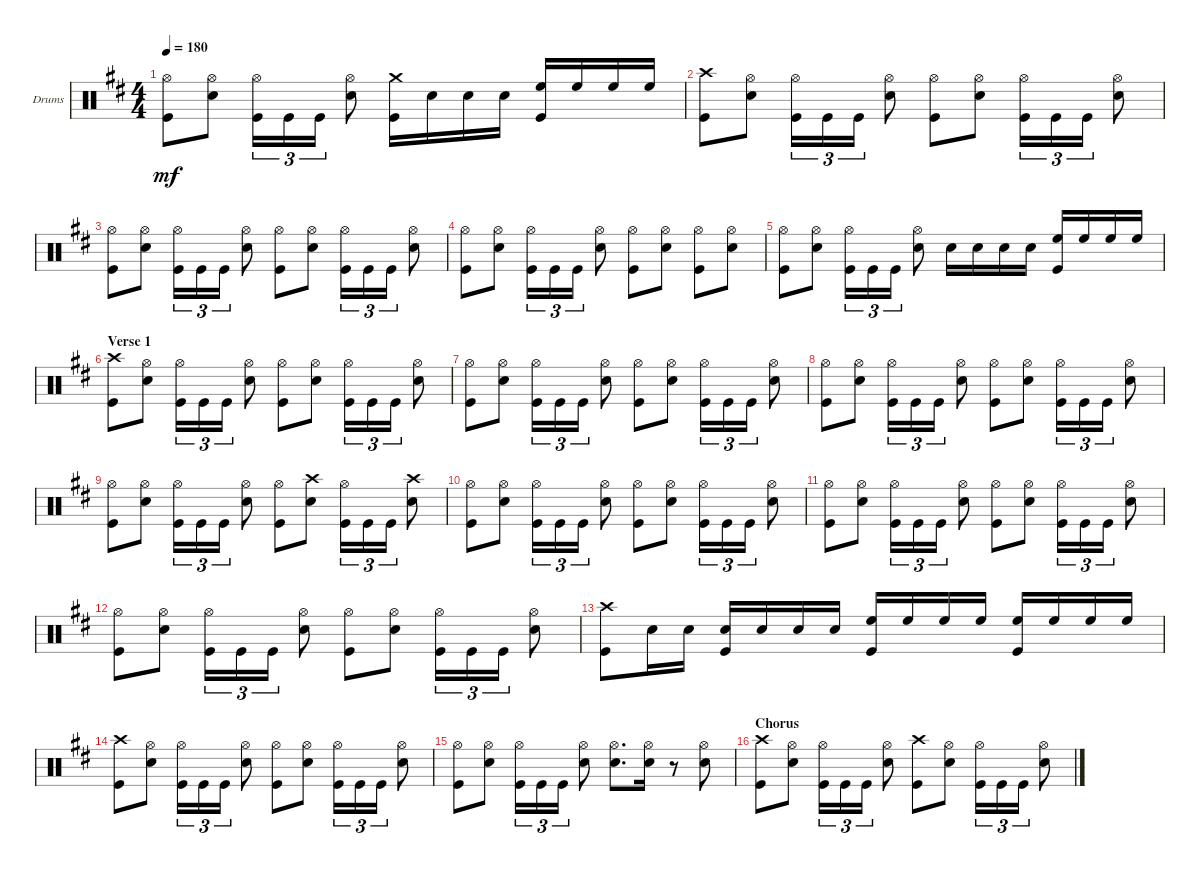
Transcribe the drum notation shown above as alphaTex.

\defaultSystemsLayout 4
\bracketExtendMode groupsimilarinstruments
\firstSystemTrackNameOrientation horizontal
\otherSystemsTrackNameOrientation horizontal
\track ("Lars Urich (Drums)" "Drums") {instrument percussion}
\staff {score}
\articulation defaults
\ts (4 4)
\tempo 180
\clef neutral
\ks d
("Hi-Hat (open)" "Kick (hit)").8{dy mf} ("Snare (hit) 2" "Hi-Hat (open)").8 ("Hi-Hat (open)" "Kick (hit)").16{tu (3 2)} "Kick (hit)".16{tu (3 2)} "Kick (hit)".16{tu (3 2)} ("Snare (hit) 2" "Hi-Hat (open)").8 ("Kick (hit)" "Crash medium (hit)").16 "Snare (hit) 2".16 "Snare (hit) 2".16 "Snare (hit) 2".16 ("High Floor Tom (hit)" "Kick (hit)").16 "High Floor Tom (hit)".16 "High Floor Tom (hit)".16 "High Floor Tom (hit)".16 |
("Kick (hit)" "Crash high (hit)").8 ("Snare (hit) 2" "Hi-Hat (open)").8 ("Hi-Hat (open)" "Kick (hit)").16{tu (3 2)} "Kick (hit)".16{tu (3 2)} "Kick (hit)".16{tu (3 2)} ("Snare (hit) 2" "Hi-Hat (open)").8 ("Hi-Hat (open)" "Kick (hit)").8 ("Snare (hit) 2" "Hi-Hat (open)").8 ("Hi-Hat (open)" "Kick (hit)").16{tu (3 2)} "Kick (hit)".16{tu (3 2)} "Kick (hit)".16{tu (3 2)} ("Snare (hit) 2" "Hi-Hat (open)").8 |
("Hi-Hat (open)" "Kick (hit)").8 ("Snare (hit) 2" "Hi-Hat (open)").8 ("Hi-Hat (open)" "Kick (hit)").16{tu (3 2)} "Kick (hit)".16{tu (3 2)} "Kick (hit)".16{tu (3 2)} ("Snare (hit) 2" "Hi-Hat (open)").8 ("Hi-Hat (open)" "Kick (hit)").8 ("Snare (hit) 2" "Hi-Hat (open)").8 ("Hi-Hat (open)" "Kick (hit)").16{tu (3 2)} "Kick (hit)".16{tu (3 2)} "Kick (hit)".16{tu (3 2)} ("Snare (hit) 2" "Hi-Hat (open)").8 |
("Hi-Hat (open)" "Kick (hit)").8 ("Snare (hit) 2" "Hi-Hat (open)").8 ("Hi-Hat (open)" "Kick (hit)").16{tu (3 2)} "Kick (hit)".16{tu (3 2)} "Kick (hit)".16{tu (3 2)} ("Snare (hit) 2" "Hi-Hat (open)").8 ("Kick (hit)" "Hi-Hat (open)").8 ("Hi-Hat (open)" "Snare (hit) 2").8 ("Hi-Hat (open)" "Kick (hit)").8 ("Hi-Hat (open)" "Snare (hit) 2").8 |
("Hi-Hat (open)" "Kick (hit)").8 ("Snare (hit) 2" "Hi-Hat (open)").8 ("Hi-Hat (open)" "Kick (hit)").16{tu (3 2)} "Kick (hit)".16{tu (3 2)} "Kick (hit)".16{tu (3 2)} ("Snare (hit) 2" "Hi-Hat (open)").8 "Snare (hit) 2".16 "Snare (hit) 2".16 "Snare (hit) 2".16 "Snare (hit) 2".16 ("High Floor Tom (hit)" "Kick (hit)").16 "High Floor Tom (hit)".16 "High Floor Tom (hit)".16 "High Floor Tom (hit)".16 |
\section ("" "Verse 1")
("Kick (hit)" "Crash high (hit)").8 ("Snare (hit) 2" "Hi-Hat (open)").8 ("Hi-Hat (open)" "Kick (hit)").16{tu (3 2)} "Kick (hit)".16{tu (3 2)} "Kick (hit)".16{tu (3 2)} ("Snare (hit) 2" "Hi-Hat (open)").8 ("Hi-Hat (open)" "Kick (hit)").8 ("Snare (hit) 2" "Hi-Hat (open)").8 ("Hi-Hat (open)" "Kick (hit)").16{tu (3 2)} "Kick (hit)".16{tu (3 2)} "Kick (hit)".16{tu (3 2)} ("Snare (hit) 2" "Hi-Hat (open)").8 |
("Hi-Hat (open)" "Kick (hit)").8 ("Snare (hit) 2" "Hi-Hat (open)").8 ("Hi-Hat (open)" "Kick (hit)").16{tu (3 2)} "Kick (hit)".16{tu (3 2)} "Kick (hit)".16{tu (3 2)} ("Snare (hit) 2" "Hi-Hat (open)").8 ("Hi-Hat (open)" "Kick (hit)").8 ("Snare (hit) 2" "Hi-Hat (open)").8 ("Hi-Hat (open)" "Kick (hit)").16{tu (3 2)} "Kick (hit)".16{tu (3 2)} "Kick (hit)".16{tu (3 2)} ("Snare (hit) 2" "Hi-Hat (open)").8 |
("Hi-Hat (open)" "Kick (hit)").8 ("Snare (hit) 2" "Hi-Hat (open)").8 ("Hi-Hat (open)" "Kick (hit)").16{tu (3 2)} "Kick (hit)".16{tu (3 2)} "Kick (hit)".16{tu (3 2)} ("Snare (hit) 2" "Hi-Hat (open)").8 ("Hi-Hat (open)" "Kick (hit)").8 ("Snare (hit) 2" "Hi-Hat (open)").8 ("Hi-Hat (open)" "Kick (hit)").16{tu (3 2)} "Kick (hit)".16{tu (3 2)} "Kick (hit)".16{tu (3 2)} ("Snare (hit) 2" "Hi-Hat (open)").8 |
("Hi-Hat (open)" "Kick (hit)").8 ("Snare (hit) 2" "Hi-Hat (open)").8 ("Hi-Hat (open)" "Kick (hit)").16{tu (3 2)} "Kick (hit)".16{tu (3 2)} "Kick (hit)".16{tu (3 2)} ("Snare (hit) 2" "Hi-Hat (open)").8 ("Hi-Hat (open)" "Kick (hit)").8 ("Snare (hit) 2" "Crash high (hit)").8 ("Hi-Hat (open)" "Kick (hit)").16{tu (3 2)} "Kick (hit)".16{tu (3 2)} "Kick (hit)".16{tu (3 2)} ("Snare (hit) 2" "Crash high (hit)").8 |
("Hi-Hat (open)" "Kick (hit)").8 ("Snare (hit) 2" "Hi-Hat (open)").8 ("Hi-Hat (open)" "Kick (hit)").16{tu (3 2)} "Kick (hit)".16{tu (3 2)} "Kick (hit)".16{tu (3 2)} ("Snare (hit) 2" "Hi-Hat (open)").8 ("Hi-Hat (open)" "Kick (hit)").8 ("Snare (hit) 2" "Hi-Hat (open)").8 ("Hi-Hat (open)" "Kick (hit)").16{tu (3 2)} "Kick (hit)".16{tu (3 2)} "Kick (hit)".16{tu (3 2)} ("Snare (hit) 2" "Hi-Hat (open)").8 |
("Hi-Hat (open)" "Kick (hit)").8 ("Snare (hit) 2" "Hi-Hat (open)").8 ("Hi-Hat (open)" "Kick (hit)").16{tu (3 2)} "Kick (hit)".16{tu (3 2)} "Kick (hit)".16{tu (3 2)} ("Snare (hit) 2" "Hi-Hat (open)").8 ("Hi-Hat (open)" "Kick (hit)").8 ("Snare (hit) 2" "Hi-Hat (open)").8 ("Hi-Hat (open)" "Kick (hit)").16{tu (3 2)} "Kick (hit)".16{tu (3 2)} "Kick (hit)".16{tu (3 2)} ("Snare (hit) 2" "Hi-Hat (open)").8 |
("Hi-Hat (open)" "Kick (hit)").8 ("Snare (hit) 2" "Hi-Hat (open)").8 ("Hi-Hat (open)" "Kick (hit)").16{tu (3 2)} "Kick (hit)".16{tu (3 2)} "Kick (hit)".16{tu (3 2)} ("Snare (hit) 2" "Hi-Hat (open)").8 ("Hi-Hat (open)" "Kick (hit)").8 ("Snare (hit) 2" "Hi-Hat (open)").8 ("Hi-Hat (open)" "Kick (hit)").16{tu (3 2)} "Kick (hit)".16{tu (3 2)} "Kick (hit)".16{tu (3 2)} ("Snare (hit) 2" "Hi-Hat (open)").8 |
("Kick (hit)" "Crash high (hit)").8 "Snare (hit) 2".16 "Snare (hit) 2".16 ("Snare (hit) 2" "Kick (hit)").16 "Snare (hit) 2".16 "Snare (hit) 2".16 "Snare (hit) 2".16 ("High Floor Tom (hit)" "Kick (hit)").16 "High Floor Tom (hit)".16 "High Floor Tom (hit)".16 "High Floor Tom (hit)".16 ("High Floor Tom (hit)" "Kick (hit)").16 "High Floor Tom (hit)".16 "High Floor Tom (hit)".16 "High Floor Tom (hit)".16 |
("Kick (hit)" "Crash high (hit)").8 ("Snare (hit) 2" "Hi-Hat (open)").8 ("Hi-Hat (open)" "Kick (hit)").16{tu (3 2)} "Kick (hit)".16{tu (3 2)} "Kick (hit)".16{tu (3 2)} ("Snare (hit) 2" "Hi-Hat (open)").8 ("Hi-Hat (open)" "Kick (hit)").8 ("Snare (hit) 2" "Hi-Hat (open)").8 ("Hi-Hat (open)" "Kick (hit)").16{tu (3 2)} "Kick (hit)".16{tu (3 2)} "Kick (hit)".16{tu (3 2)} ("Snare (hit) 2" "Hi-Hat (open)").8 |
("Hi-Hat (open)" "Kick (hit)").8 ("Snare (hit) 2" "Hi-Hat (open)").8 ("Hi-Hat (open)" "Kick (hit)").16{tu (3 2)} "Kick (hit)".16{tu (3 2)} "Kick (hit)".16{tu (3 2)} ("Snare (hit) 2" "Hi-Hat (open)").8 ("Snare (hit) 2" "Hi-Hat (open)").8{d} ("Hi-Hat (open)" "Snare (hit) 2").16 r.8 ("Hi-Hat (open)" "Snare (hit) 2").8 |
\section ("" "Chorus")
("Kick (hit)" "Crash high (hit)").8 ("Snare (hit) 2" "Hi-Hat (open)").8 ("Hi-Hat (open)" "Kick (hit)").16{tu (3 2)} "Kick (hit)".16{tu (3 2)} "Kick (hit)".16{tu (3 2)} ("Snare (hit) 2" "Hi-Hat (open)").8 ("Kick (hit)" "Crash high (hit)").8 ("Snare (hit) 2" "Hi-Hat (open)").8 ("Hi-Hat (open)" "Kick (hit)").16{tu (3 2)} "Kick (hit)".16{tu (3 2)} "Kick (hit)".16{tu (3 2)} ("Snare (hit) 2" "Hi-Hat (open)").8
